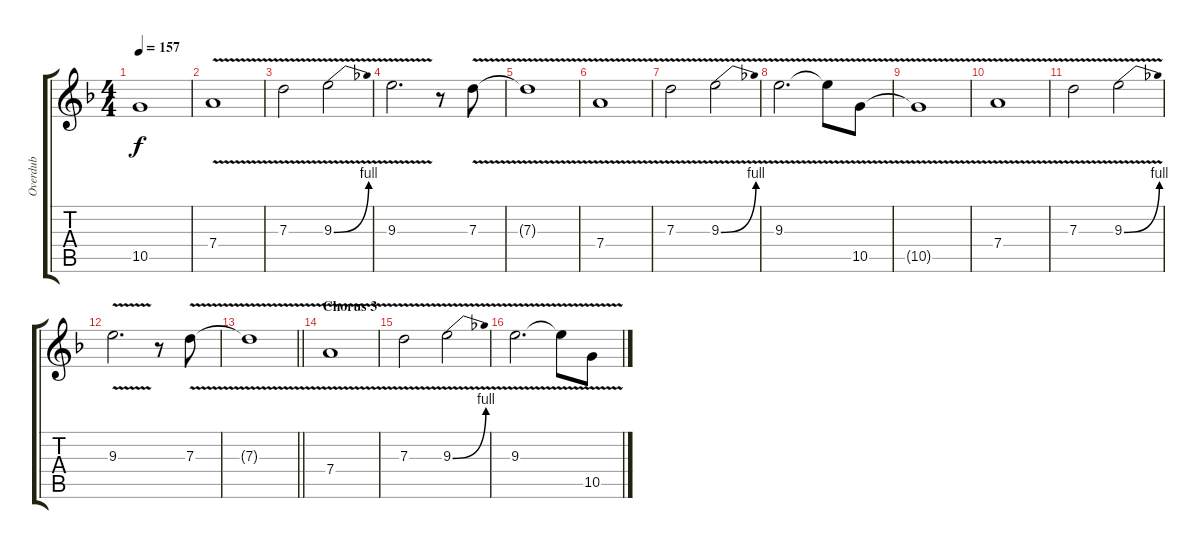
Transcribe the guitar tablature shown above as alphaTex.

\track ("Overdub" "Overdub") {instrument overdrivenguitar}
\staff {score tabs}
\tuning (E4 B3 G3 D3 A2 E2) {hide}
\ts (4 4)
\tempo 157
\clef g2
\ks f
10.5{t}.1{dy f} |
7.4{v}.1 |
7.3{v}.2 9.3{be (bend 0 0 60 4) v}.2 |
9.3{v}.2{d} r.8 7.3{v}.8 |
7.3{t}.1 |
7.4{v}.1 |
7.3{v}.2 9.3{be (bend 0 0 60 4) v}.2 |
9.3{v}.2{d} 9.3{t}.8 10.5{v}.8 |
10.5{t}.1 |
7.4{v}.1 |
7.3{v}.2 9.3{be (bend 0 0 60 4) v}.2 |
9.3{v}.2{d} r.8 7.3{v}.8 |
\barLineRight lightlight
7.3{t}.1 |
\section ("" "Chorus 3")
7.4{v}.1 |
7.3{v}.2 9.3{be (bend 0 0 60 4) v}.2 |
9.3{v}.2{d} 9.3{t}.8 10.5{v}.8
